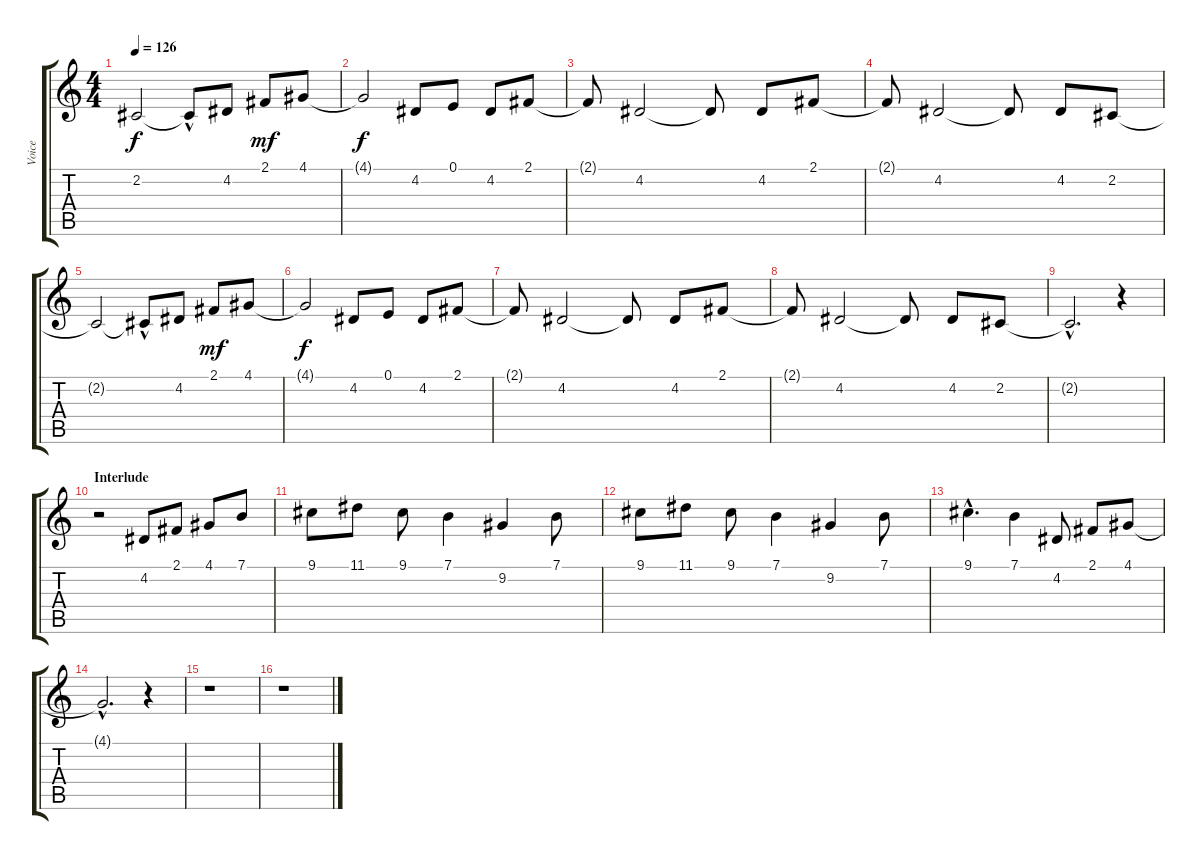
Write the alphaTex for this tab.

\track ("Voice" "Voice") {instrument pad3polysynth}
\staff {score tabs}
\tuning (E4 B3 G3 D3 A2 E2) {hide}
\ts (4 4)
\tempo 126
\clef g2
\ks c
2.2{t}.2{dy f} 2.2{hac t}.8 4.2.8 2.1.8{dy mf} 4.1.8 |
4.1{t}.2{dy f} 4.2.8 0.1.8 4.2.8 2.1.8 |
2.1{t}.8 4.2.2 4.2{t}.8 4.2.8 2.1.8 |
2.1{t}.8 4.2.2 4.2{t}.8 4.2.8 2.2.8 |
2.2{t}.2 2.2{hac t}.8 4.2.8 2.1.8{dy mf} 4.1.8 |
4.1{t}.2{dy f} 4.2.8 0.1.8 4.2.8 2.1.8 |
2.1{t}.8 4.2.2 4.2{t}.8 4.2.8 2.1.8 |
2.1{t}.8 4.2.2 4.2{t}.8 4.2.8 2.2.8 |
2.2{hac t}.2{d} r.4 |
\section ("" "Interlude")
r.2 4.2.8 2.1.8 4.1.8 7.1.8 |
9.1.8 11.1.8 9.1.8 7.1.4 9.2.4 7.1.8 |
9.1.8 11.1.8 9.1.8 7.1.4 9.2.4 7.1.8 |
9.1{hac}.4{d} 7.1.4 4.2.8 2.1.8 4.1.8 |
4.1{hac t}.2{d} r.4 |
r.1 |
r.1
